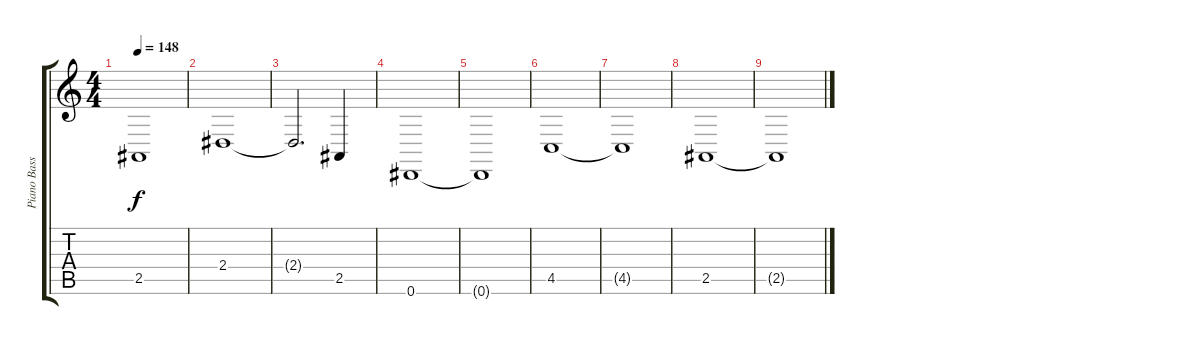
\track ("Piano Bass" "Piano Bass") {instrument acousticgrandpiano}
\staff {score tabs}
\tuning (Eb4 Bb3 Gb3 Db3 Ab2 Eb2) {hide}
\ts (4 4)
\tempo 148
\clef g2
\ks c
2.5{t}.1{dy f} |
2.4.1 |
2.4{t}.2{d} 2.5.4 |
0.6.1 |
0.6{t}.1 |
4.5.1 |
4.5{t}.1 |
2.5.1 |
2.5{t}.1
